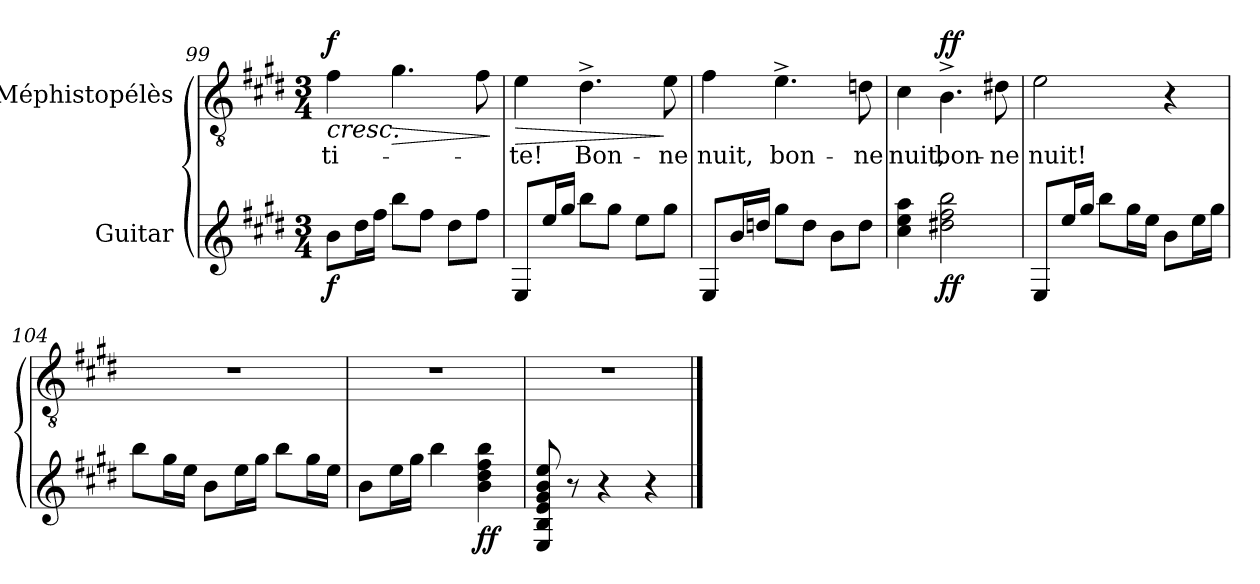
**kern	**dynam	**kern	**text	**dynam
*part2	*part2	*part1	*part1	*part1
*staff2	*staff2	*staff1	*staff1	*staff1
*I"Guitar	*	*I"Méphistopélès	*	*
*clefG2	*	*clefGv2	*	*
*ITrd7c12	*	*ITrd7c12	*	*
*k[f#c#g#d#]	*	*k[f#c#g#d#]	*	*
*E:	*	*E:	*	*
*M3/4	*	*M3/4	*	*
=99	=99	=99	=99	=99
!	!	!	!LO:LY:b:color=#000000	!LO:HP:b
8Bi\L	f	4F#i\	-ti-	< f
16d#i\L	.	.	.	.
16f#i\JJ	.	.	.	.
!	!	!	!	!LO:HP:b
8bi\L	.	4.G#i\	.	>
8f#i\J	.	.	.	.
8d#i\L	.	.	.	.
8f#i\J	.	8F#i\	.	[
.	.	.	.	]
=100	=100	=100	=100	=100
!	!	!	!LO:LY:b:color=#000000	!LO:HP:b
8EEi/L	.	4Ei\	-te!	>
16ei/L	.	.	.	.
16g#i/JJ	.	.	.	.
!	!	!	!LO:LY:b:color=#000000	!
8bi\L	.	4.D#^i\	Bon-	.
8g#i\J	.	.	.	.
8ei\L	.	.	.	.
!	!	!	!LO:LY:b:color=#000000	!
8g#i\J	.	8Ei\	-ne	]
=101	=101	=101	=101	=101
!	!	!	!LO:LY:b:color=#000000	!
8EEi/L	.	4F#i\	nuit,	.
16Bi/L	.	.	.	.
16dni/JJ	.	.	.	.
!	!	!	!LO:LY:b:color=#000000	!
8g#i\L	.	4.E^i\	bon-	.
8di\J	.	.	.	.
8Bi\L	.	.	.	.
!	!	!	!LO:LY:b:color=#000000	!
8di\J	.	8Dni\	-ne	.
!!LO:LB:g=z
=102	=102	=102	=102	=102
!	!	!	!LO:LY:b:color=#000000	!
4c#i\ 4ei 4ai	.	4C#i\	nuit,	.
!	!	!	!LO:LY:b:color=#000000	!
2d#Xi\ 2f#i 2bi	ff	4.BB^i\	bon-	ff
!	!	!	!LO:LY:b:color=#000000	!
.	.	8D#Xi\	-ne	.
=103	=103	=103	=103	=103
!	!	!	!LO:LY:b:color=#000000	!
8EEi/L	.	2Ei\	nuit!	.
16ei/L	.	.	.	.
16g#i/JJ	.	.	.	.
8bi\L	.	.	.	.
16g#i\L	.	.	.	.
16ei\JJ	.	.	.	.
8Bi\L	.	4r	.	.
16ei\L	.	.	.	.
16g#i\JJ	.	.	.	.
=104	=104	=104	=104	=104
!	!	!LO:N:vis=1	!	!
8bi\L	.	2.r	.	.
16g#i\L	.	.	.	.
16ei\JJ	.	.	.	.
8Bi\L	.	.	.	.
16ei\L	.	.	.	.
16g#i\JJ	.	.	.	.
8bi\L	.	.	.	.
16g#i\L	.	.	.	.
16ei\JJ	.	.	.	.
=105	=105	=105	=105	=105
!	!	!LO:N:vis=1	!	!
8Bi\L	.	2.r	.	.
16ei\L	.	.	.	.
16g#i\JJ	.	.	.	.
4bi\	.	.	.	.
4Bi\ 4d#i 4f#i 4bi	ff	.	.	.
=106	=106	=106	=106	=106
!	!	!LO:N:vis=1	!	!
8EEi/ 8BBi 8Ei 8G#i 8Bi 8ei	.	2.r	.	.
8r	.	.	.	.
4r	.	.	.	.
4r	.	.	.	.
==	==	==	==	==
*-	*-	*-	*-	*-
